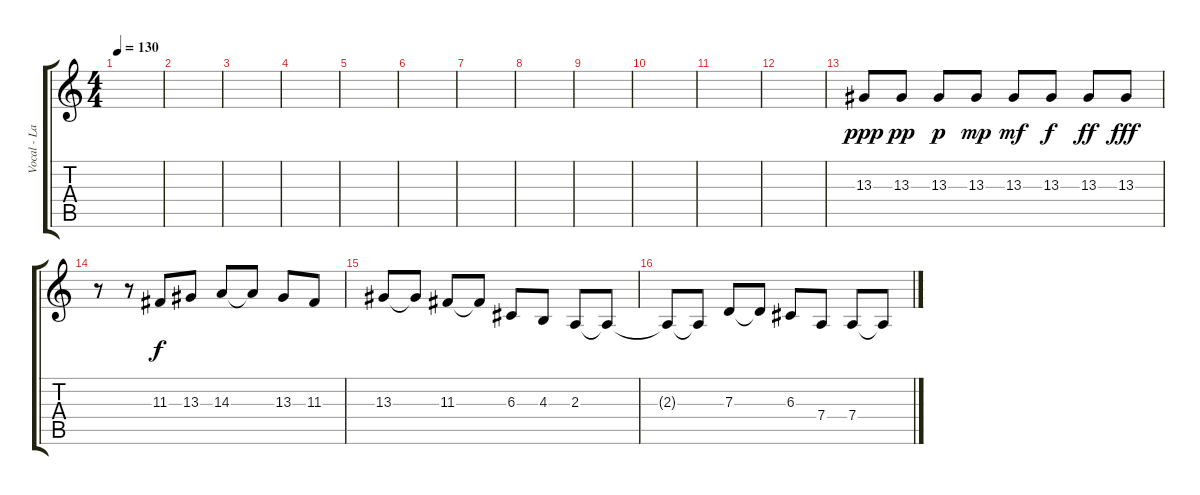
\track ("Vocal - Lauri Ylonen" "Vocal - La") {instrument altosax}
\staff {score tabs}
\tuning (E4 B3 G3 D3 A2 E2) {hide}
\ts (4 4)
\tempo 130
\clef g2
\ks c
|
|
|
|
|
|
|
|
|
|
|
|
13.3.8{dy ppp} 13.3.8{dy pp} 13.3.8{dy p} 13.3.8{dy mp} 13.3.8{dy mf} 13.3.8{dy f} 13.3.8{dy ff} 13.3.8{dy fff} |
r.8 r.8 11.3.8{dy f} 13.3.8 14.3.8 14.3{t}.8 13.3.8 11.3.8 |
13.3.8 13.3{t}.8 11.3.8 11.3{t}.8 6.3.8 4.3.8 2.3.8 2.3{t}.8 |
2.3{t}.8 2.3{t}.8 7.3.8 7.3{t}.8 6.3.8 7.4.8 7.4.8 7.4{t}.8
